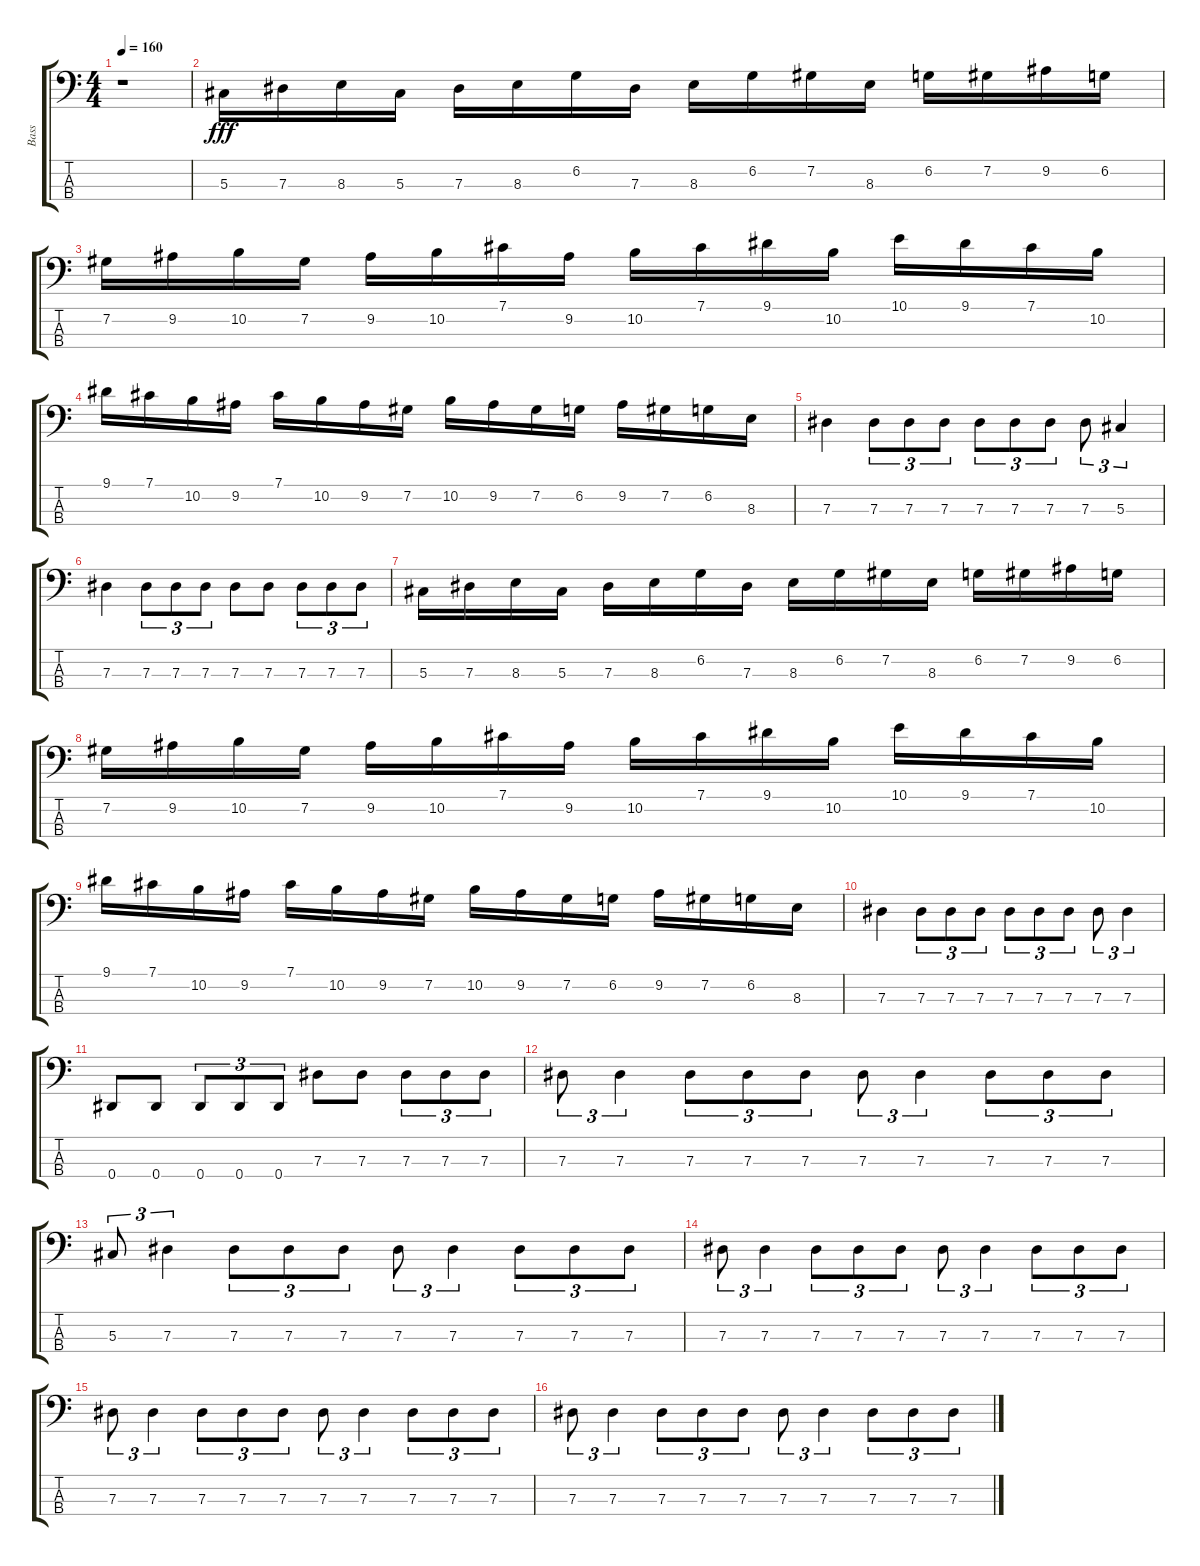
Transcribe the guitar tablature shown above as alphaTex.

\track ("Bass" "Bass") {instrument electricbassfinger}
\staff {score tabs}
\tuning (Gb2 Db2 Ab1 Eb1) {hide}
\ts (4 4)
\tempo 160
\clef f4
\ks c
r.1{dy fff instrument electricbassfinger} |
5.3.16 7.3.16 8.3.16 5.3.16 7.3.16 8.3.16 6.2.16 7.3.16 8.3.16 6.2.16 7.2.16 8.3.16 6.2.16 7.2.16 9.2.16 6.2.16 |
7.2.16 9.2.16 10.2.16 7.2.16 9.2.16 10.2.16 7.1.16 9.2.16 10.2.16 7.1.16 9.1.16 10.2.16 10.1.16 9.1.16 7.1.16 10.2.16 |
9.1.16 7.1.16 10.2.16 9.2.16 7.1.16 10.2.16 9.2.16 7.2.16 10.2.16 9.2.16 7.2.16 6.2.16 9.2.16 7.2.16 6.2.16 8.3.16 |
7.3.4 7.3.8{tu (3 2)} 7.3.8{tu (3 2)} 7.3.8{tu (3 2)} 7.3.8{tu (3 2)} 7.3.8{tu (3 2)} 7.3.8{tu (3 2)} 7.3.8{tu (3 2)} 5.3.4{tu (3 2)} |
7.3.4 7.3.8{tu (3 2)} 7.3.8{tu (3 2)} 7.3.8{tu (3 2)} 7.3.8 7.3.8 7.3.8{tu (3 2)} 7.3.8{tu (3 2)} 7.3.8{tu (3 2)} |
5.3.16 7.3.16 8.3.16 5.3.16 7.3.16 8.3.16 6.2.16 7.3.16 8.3.16 6.2.16 7.2.16 8.3.16 6.2.16 7.2.16 9.2.16 6.2.16 |
7.2.16 9.2.16 10.2.16 7.2.16 9.2.16 10.2.16 7.1.16 9.2.16 10.2.16 7.1.16 9.1.16 10.2.16 10.1.16 9.1.16 7.1.16 10.2.16 |
9.1.16 7.1.16 10.2.16 9.2.16 7.1.16 10.2.16 9.2.16 7.2.16 10.2.16 9.2.16 7.2.16 6.2.16 9.2.16 7.2.16 6.2.16 8.3.16 |
7.3.4 7.3.8{tu (3 2)} 7.3.8{tu (3 2)} 7.3.8{tu (3 2)} 7.3.8{tu (3 2)} 7.3.8{tu (3 2)} 7.3.8{tu (3 2)} 7.3.8{tu (3 2)} 7.3.4{tu (3 2)} |
0.4.8 0.4.8 0.4.8{tu (3 2)} 0.4.8{tu (3 2)} 0.4.8{tu (3 2)} 7.3.8 7.3.8 7.3.8{tu (3 2)} 7.3.8{tu (3 2)} 7.3.8{tu (3 2)} |
7.3.8{tu (3 2)} 7.3.4{tu (3 2)} 7.3.8{tu (3 2)} 7.3.8{tu (3 2)} 7.3.8{tu (3 2)} 7.3.8{tu (3 2)} 7.3.4{tu (3 2)} 7.3.8{tu (3 2)} 7.3.8{tu (3 2)} 7.3.8{tu (3 2)} |
5.3.8{tu (3 2)} 7.3.4{tu (3 2)} 7.3.8{tu (3 2)} 7.3.8{tu (3 2)} 7.3.8{tu (3 2)} 7.3.8{tu (3 2)} 7.3.4{tu (3 2)} 7.3.8{tu (3 2)} 7.3.8{tu (3 2)} 7.3.8{tu (3 2)} |
7.3.8{tu (3 2)} 7.3.4{tu (3 2)} 7.3.8{tu (3 2)} 7.3.8{tu (3 2)} 7.3.8{tu (3 2)} 7.3.8{tu (3 2)} 7.3.4{tu (3 2)} 7.3.8{tu (3 2)} 7.3.8{tu (3 2)} 7.3.8{tu (3 2)} |
7.3.8{tu (3 2)} 7.3.4{tu (3 2)} 7.3.8{tu (3 2)} 7.3.8{tu (3 2)} 7.3.8{tu (3 2)} 7.3.8{tu (3 2)} 7.3.4{tu (3 2)} 7.3.8{tu (3 2)} 7.3.8{tu (3 2)} 7.3.8{tu (3 2)} |
7.3.8{tu (3 2)} 7.3.4{tu (3 2)} 7.3.8{tu (3 2)} 7.3.8{tu (3 2)} 7.3.8{tu (3 2)} 7.3.8{tu (3 2)} 7.3.4{tu (3 2)} 7.3.8{tu (3 2)} 7.3.8{tu (3 2)} 7.3.8{tu (3 2)}
